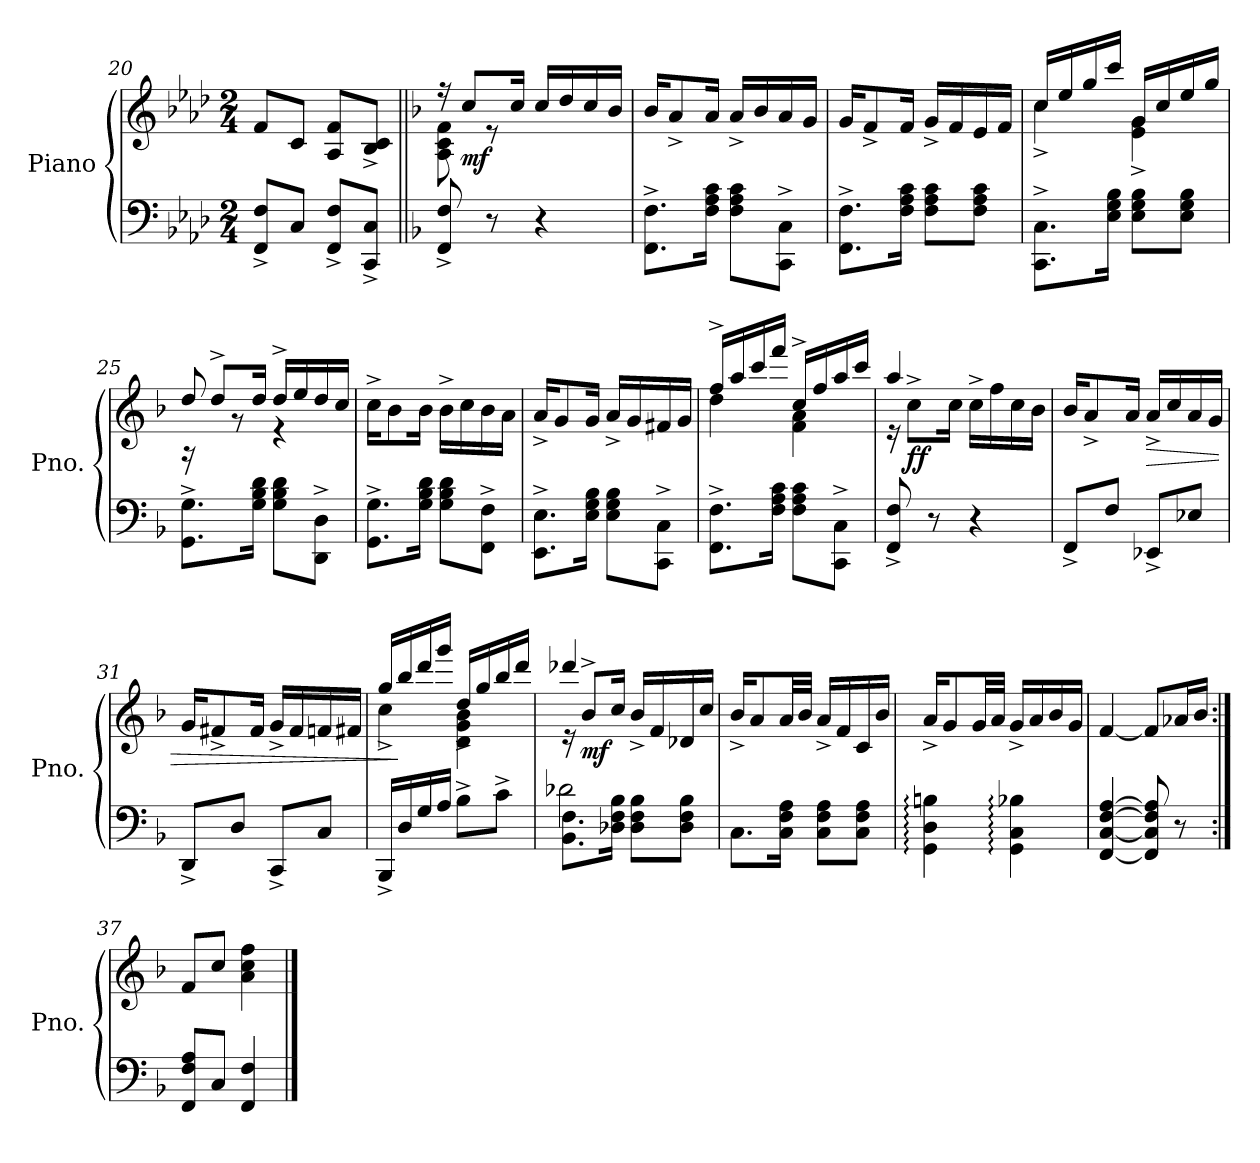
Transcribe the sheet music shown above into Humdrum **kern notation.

**kern	**kern	**dynam
*part1	*part1	*part1
*staff2	*staff1	*staff1/2
*I"Piano	*	*
*I'Pno.	*	*
!!LO:PB:g=z
*clefF4	*clefG2	*
*k[b-e-a-d-]	*k[b-e-a-d-]	*
*M2/4	*M2/4	*
=20	=20	=20
8FF/^ 8F/^L	8f/L	.
8C/J	8c/J	.
8FF/^ 8F/^L	8A-/ 8f/L	.
8CC/^ 8C/^J	8B-/^ 8c/^J	.
=21||	=21||	=21||
*k[b-]	*k[b-]	*
*	*^	*
8FF/^ 8F/^	16r	8A\ 8c\ 8f\	.
!	!	!	!LO:DY:b
.	8cc/L	.	mf
8r	.	8r	.
.	16cc/Jk	.	.
4r	16cc/LL	4ryy	.
.	16dd/	.	.
.	16cc/	.	.
.	16b-/JJ	.	.
*	*v	*v	*
=22	=22	=22
8.FF\^ 8.F\^L	16b-/KL	.
.	8a^/	.
16F\ 16A\ 16c\Jk	16a/Jk	.
8F\ 8A\ 8c\L	16a^/LL	.
.	16b-/	.
8CC\^ 8C\^J	16a/	.
.	16g/JJ	.
=23	=23	=23
8.FF\^ 8.F\^L	16g/KL	.
.	8f^/	.
16F\ 16A\ 16c\Jk	16f/Jk	.
8F\ 8A\ 8c\L	16g^/LL	.
.	16f/	.
8F\ 8A\ 8c\J	16e/	.
.	16f/JJ	.
!!LO:LB:g=z
=24	=24	=24
*	*^	*
8.CC\^ 8.C\^L	16cc/LL	4cc^\	.
.	16ee/	.	.
.	16gg/	.	.
16E\ 16G\ 16B-\Jk	16ccc/JJ	.	.
8E\ 8G\ 8B-\L	16g/LL	4e\^ 4g\^	.
.	16cc/	.	.
8E\ 8G\ 8B-\J	16ee/	.	.
.	16gg/JJ	.	.
=25	=25	=25	=25
8.GG\^ 8.G\^L	16rA	8dd/	.
.	8dd^/L	.	.
.	.	8r	.
16G\ 16B-\ 16d\Jk	16dd/Jk	.	.
8G\ 8B-\ 8d\L	16dd^/LL	4r	.
.	16ee/	.	.
8DD\^ 8D\^J	16dd/	.	.
.	16cc/JJ	.	.
*	*v	*v	*
=26	=26	=26
8.GG\^ 8.G\^L	16cc^\KL	.
.	8b-\	.
16G\ 16B-\ 16d\Jk	16b-\Jk	.
8G\ 8B-\ 8d\L	16b-^\LL	.
.	16cc\	.
8FF\^ 8F\^J	16b-\	.
.	16a\JJ	.
=27	=27	=27
8.EE\^ 8.E\^L	16a^/KL	.
.	8g/	.
16E\ 16G\ 16B-\Jk	16g/Jk	.
8E\ 8G\ 8B-\L	16a^/LL	.
.	16g/	.
8CC\^ 8C\^J	16f#X/	.
.	16g/JJ	.
!!LO:LB:g=z
=28	=28	=28
*	*^	*
8.FF\^ 8.F\^L	16ff^/LL	4dd\	.
.	16aa/	.	.
.	16ccc/	.	.
16F\ 16A\ 16c\Jk	16fff/JJ	.	.
8F\ 8A\ 8c\L	16cc^/LL	4f\ 4a\	.
.	16ff/	.	.
8CC\^ 8C\^J	16aa/	.	.
.	16ccc/JJ	.	.
=29	=29	=29	=29
8FF/^ 8F/^	16re	4aa/	.
!	!	!	!LO:DY:b
.	8cc^\L	.	ff
8r	.	.	.
.	16cc\Jk	.	.
4r	16cc^\LL	4ryy	.
.	16ff\	.	.
.	16cc\	.	.
.	16b-\JJ	.	.
*	*v	*v	*
=30	=30	=30
8FF^/L	16b-/KL	.
.	8a^/	.
8F/J	.	.
.	16a/Jk	.
!	!	!LO:HP:b
8EE-X^/L	16a^/LL	>
.	16cc/	.
8E-X/J	16a/	.
.	16g/JJ	.
!!LO:LB:g=z
=31	=31	=31
8DD^/L	16g/KL	.
.	8f#X^/	.
8D/J	.	.
.	16f#/Jk	.
8CC^/L	16g^/LL	.
.	16f#/	.
8C/J	16fn/	.
.	16f#X/JJ	.
=32	=32	=32
*	*^	*
16BBB-^/LL	4cc\	16gg^/LL	.
16D/	.	16bb-/	]
16G/	.	16ddd/	.
16A/JJ	.	16ggg/JJ	.
8B-^\L	4d\ 4g\ 4b-\	16dd^/LL	.
.	.	16gg/	.
8c^\J	.	16bb-/	.
.	.	16ddd/JJ	.
=33	=33	=33	=33
*^	*	*	*
8.BB-\ 8.F\L	2d-X\	16re	4ddd-X/	.
!	!	!	!	!LO:DY:b
.	.	8b-^/L	.	mf
16D-X\ 16F\ 16B-\Jk	.	16cc/Jk	.	.
8D-\ 8F\ 8B-\L	.	16b-^/LL	4ryy	.
.	.	16f/	.	.
8D-\ 8F\ 8B-\J	.	16d-X/	.	.
.	.	16cc/JJ	.	.
*v	*v	*	*	*
*	*v	*v	*
!!LO:LB:g=z
=34	=34	=34
8.C\L	16b-^/KL	.
.	8a/	.
16C\ 16F\ 16A\Jk	32a/LL	.
.	32b-/JJJ	.
8C\ 8F\ 8A\L	16a^/LL	.
.	16f/	.
8C\ 8F\ 8A\J	16c/	.
.	16b-/JJ	.
=35	=35	=35
4GG\: 4D\: 4Bn\:	16a^/KL	.
.	8g/	.
.	32g/LL	.
.	32a/JJJ	.
4GG\: 4C\: 4B-X\:	16g^/LL	.
.	16a/	.
.	16b-/	.
.	16g/JJ	.
=36	=36	=36
[4FF/ [4C/ [4F/ [4A/	[4f/	.
8FF/] 8C/] 8F/] 8A/]	8f/L]	.
8r	16a-X/L	.
.	16b-/JJ	.
=37:|!	=37:|!	=37:|!
8FF/ 8F/ 8A/L	8f/L	.
8C/J	8cc/J	.
4FF/ 4F/	4a\ 4cc\ 4ff\	.
==	==	==
*-	*-	*-
